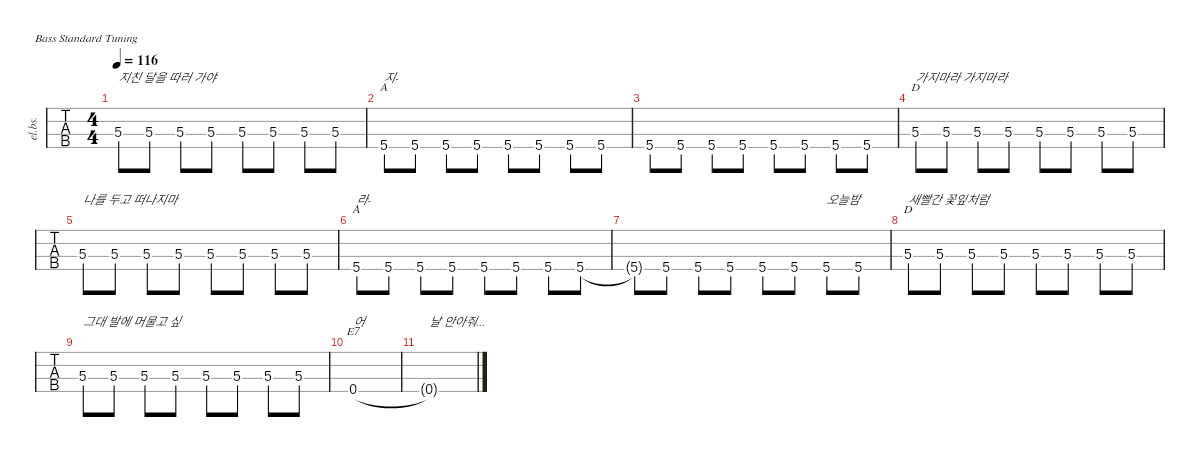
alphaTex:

\defaultSystemsLayout 4
\hideDynamics
\bracketExtendMode nobrackets
\track ("Electric Bass" "el.bs.") {instrument electricbassfinger}
\staff {tabs}
\tuning (G2 D2 A1 E1)
\chord ("A" x x x 5) {showdiagram false showfingering false}
\chord ("E7" x x 7 x) {firstfret 7 showdiagram false showfingering false}
\chord ("D" x x 5 x) {showdiagram false showfingering false}
\ts (4 4)
\tempo 116
\clef f4
\ks c
5.3.8{txt "지친 달을 따러 가야" dy mf} 5.3.8 5.3.8 5.3.8 5.3.8 5.3.8 5.3.8 5.3.8 |
5.4.8{ch "A" txt "지-"} 5.4.8 5.4.8 5.4.8 5.4.8 5.4.8 5.4.8 5.4.8 |
5.4.8 5.4.8 5.4.8 5.4.8 5.4.8 5.4.8 5.4.8 5.4.8 |
5.3.8{ch "D" txt "가지마라 가지마라"} 5.3.8 5.3.8 5.3.8 5.3.8 5.3.8 5.3.8 5.3.8 |
5.3.8{txt "나를 두고 떠나지마"} 5.3.8 5.3.8 5.3.8 5.3.8 5.3.8 5.3.8 5.3.8 |
5.4.8{ch "A" txt "라-"} 5.4.8 5.4.8 5.4.8 5.4.8 5.4.8 5.4.8 5.4.8 |
5.4{t}.8 5.4.8 5.4.8 5.4.8 5.4.8 5.4.8 5.4.8{txt "오늘밤"} 5.4.8 |
5.3.8{ch "D" txt "새빨간 꽃잎처럼"} 5.3.8 5.3.8 5.3.8 5.3.8 5.3.8 5.3.8 5.3.8 |
5.3.8{txt "그대 발에 머물고 싶"} 5.3.8 5.3.8 5.3.8 5.3.8 5.3.8 5.3.8 5.3.8 |
0.4.1{ch "E7" txt "어"} |
0.4{t}.1{txt "날 안아줘..."}
